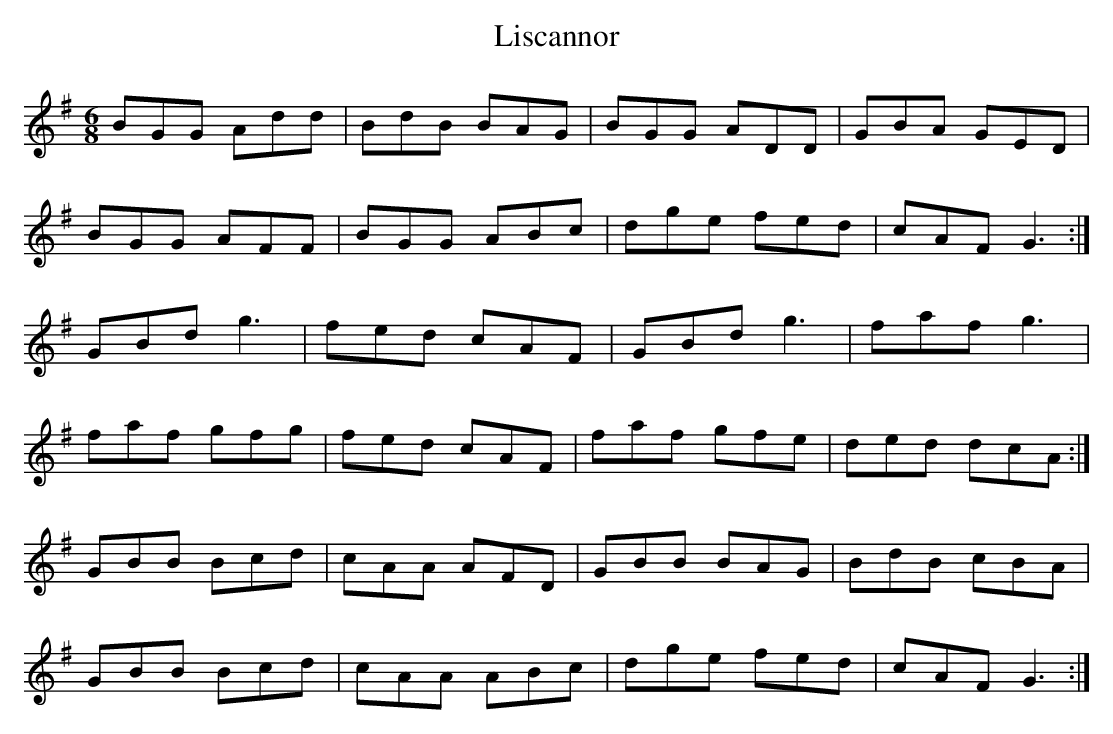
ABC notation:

X:1
T: Liscannor
M: 6/8
L: 1/8
K: G
BGG Add | BdB BAG | BGG ADD | GBA GED |
BGG AFF | BGG ABc | dge fed | cAF G3 :|
GBd g3 | fed cAF | GBd g3 | faf g3 |
faf gfg | fed cAF | faf gfe | ded dcA :|
GBB Bcd | cAA AFD | GBB BAG | BdB cBA |
GBB Bcd | cAA ABc | dge fed | cAF G3 :|
